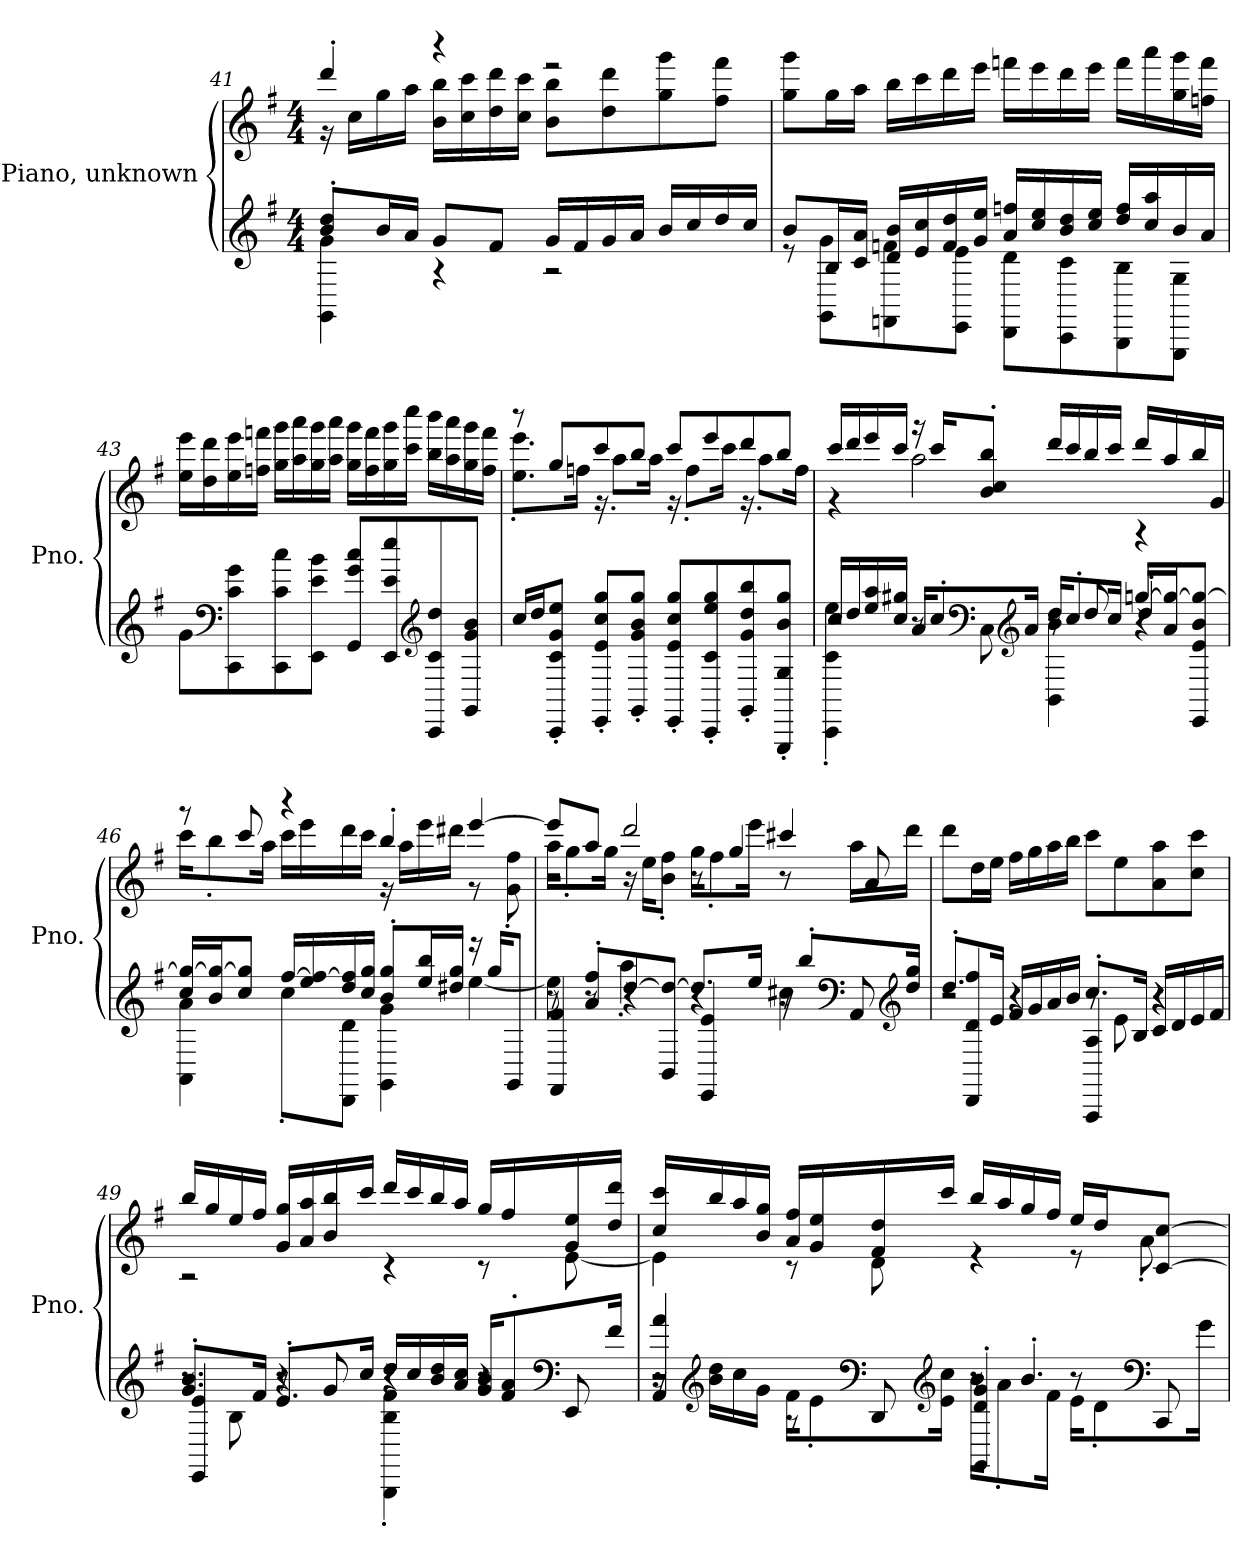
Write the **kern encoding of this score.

**kern	**kern
*part1	*part1
*staff2	*staff1
*I"Piano, unknown	*
*I'Pno.	*
!!LO:LB:g=z
*clefG2	*clefG2
*k[f#]	*k[f#]
*M4/4	*M4/4
=41	=41
*^	*^
8b/' 8dd/'L	4GG\ 4g\	4ddd'/	16r
.	.	.	16cc\LL
16b/L	.	.	16gg\
16a/JJ	.	.	16aa\JJ
8g/L	4r	4r	16b\ 16bb\LL
.	.	.	16cc\ 16ccc\
8f#/J	.	.	16dd\ 16ddd\
.	.	.	16cc\ 16ccc\JJ
16g/LL	2r	2r	8b\ 8bb\L
16f#/	.	.	.
16g/	.	.	8dd\ 8ddd\
16a/JJ	.	.	.
16b/LL	.	.	8gg\ 8ggg\
16cc/	.	.	.
16dd/	.	.	8ff#\ 8fff#\J
16cc/JJ	.	.	.
*	*	*v	*v
=42	=42	=42
8b/L	8r	8gg\ 8ggg\L
16B/L	8GG\ 8g\L	16gg\L
16c/ 16a/JJ	.	16aa\JJ
16d/ 16b/LL	8FFn\ 8fn\	16bb\LL
16e/ 16cc/	.	16ccc\
16f/ 16dd/	8EE\ 8e\J	16ddd\
16g/ 16ee/JJ	.	16eee\JJ
16a/ 16ffn/LL	8DD\ 8d\L	16fffn\LL
16cc/ 16ee/	.	16eee\
16b/ 16dd/	8CC\ 8c\	16ddd\
16cc/ 16ee/JJ	.	16eee\JJ
16dd/ 16ff/LL	8BBB\ 8B\	16fff\LL
16cc/ 16aa/	.	16aaa\
16b/	8GGG\ 8G\J	16gg\ 16ggg\
16a/JJ	.	16ffn\ 16fff\JJ
*v	*v	*
!!LO:LB:g=z
=43	=43
8g\L	16ee\ 16eee\LL
.	16dd\ 16ddd\
*clefF4	*
8CC\ 8c\ 8g\	16ee\ 16eee\
.	16ffn\ 16fffn\JJ
8CC\ 8c\ 8cc\	16gg\ 16ggg\LL
.	16aa\ 16aaa\
8EE\ 8e\ 8b\J	16gg\ 16ggg\
.	16aa\ 16aaa\JJ
8GG/ 8g/ 8cc/L	16gg\ 16ggg\LL
.	16ff\ 16fff\
8EE/ 8e/ 8ee/	16gg\ 16ggg\
.	16ccc\ 16cccc\JJ
*clefG2	*
8CC/ 8c/ 8dd/	16bb\ 16bbb\LL
.	16aa\ 16aaa\
8GG/ 8g/ 8b/J	16gg\ 16ggg\
.	16ff\ 16fff\JJ
=44	=44
*	*^
16cc/LL	8r	8.ee\' 8.eee\'L
16dd/J	.	.
8CC/' 8c/' 8g/' 8ee/'J	8gg/L	.
.	.	16ffn\Jk
8EE/' 8e/' 8cc/' 8gg/'L	8ccc/	16r
.	.	8aa'\L
8GG/' 8g/' 8b/' 8gg/'J	8bb/J	.
.	.	16aa\Jk
8EE/' 8e/' 8cc/' 8gg/'L	8ccc/L	16r
.	.	8ff'\L
8CC/' 8c/' 8ee/' 8gg/'	8eee/	.
.	.	16ccc\Jk
8GG/' 8g/' 8dd/' 8bb/'	8ddd/	16r
.	.	8aa'\L
8GGG/' 8G/' 8b/' 8gg/'J	8bb/J	.
.	.	16ff\Jk
!!LO:LB:g=z	!!
=45	=45	=45
*^	*	*
*	*^	*	*
16cc/LL	4CC\' 4c\' 4ee\'	2r	16ccc/LL	4r
16dd/	.	.	16ddd/	.
16ee/ 16aa/	.	.	16eee/	.
16cc/ 16gg#X/JJ	.	.	16ccc/JJ	.
16a/KL	8r	.	16r	2aa\
8cc'/	.	.	16ccc/KL	.
*clefF4	*	*	*	*
.	8C\	.	8b/' 8cc/' 8bb/'J	.
*clefG2	*	*	*	*
16a/Jk	.	.	.	.
16dd/KL	4BB\ 4b\	8r	16ddd/LL	.
8cc'/	.	.	16ccc/	.
.	.	8dd/	16bb/	.
16cc/Jk	.	.	16ccc/JJ	.
[16ggn/LL	4r	4dd'/	16ddd/LL	4r
16a/ 16gg/_J	.	.	16aa/	.
8EE/ 8e/ 8b/ 8gg/_J	.	.	16bb/	.
.	.	.	16g/JJ	.
*	*v	*v	*	*
!!LO:PB:g=z	!!
=46	=46	=46	=46
16cc/ 16gg/_LL	4AA\ 4a\	8r	16ccc\KL
16b/ 16gg/_J	.	.	8bb'\
8cc/ 8gg/]J	.	8ccc/	.
.	.	.	16aa\Jk
[16ff#/LL	8cc'\L	4r	16ccc\LL
16ee/ 16ff#/_	.	.	16eee\
16dd/ 16ff#/]	8DD\ 8d\J	.	16ddd\
16cc/ 16gg/JJ	.	.	16ccc\JJ
8b/' 8gg/'L	4GG\ 4g\	4bb'/	16r
.	.	.	16aa\LL
16ee/ 16bb/L	.	.	16eee\
16dd#X/ 16gg/JJ	.	.	16ddd#X\JJ
16r	[4ee\	[4eee/	8r
16gg/KL	.	.	.
8GG/J	.	.	8g\' 8ff#\'
=47	=47	=47	=47
*	*^	*	*^
8r	8ee\]	4FF#/ 4f#/	8eee/L]	16aa\KL	2r
.	.	.	.	8gg'\	.
8a/' 8ff#/'L	8r	.	8aa/J	.	.
.	.	.	.	16gg\Jk	.
[8dd/	4aa'\	4r	2ddd/	16r	.
.	.	.	.	16ee\KL	.
8BB/ 8dd/_J	.	.	.	8b\' 8ff#\'J	.
8.dd/L]	4r	4EE/ 4e/	.	16gg\KL	8r
.	.	.	.	8ff#'\	.
.	.	.	.	.	4gg/
16ee/Jk	.	.	.	16eee\Jk	.
16r	4cc#X\	8r	4ccc#X/	8r	.
8bb'/L	.	.	.	.	.
*clefF4	*	*	*	*	*
.	.	8AA/	.	16aa\LL	8a/
*clefG2	*	*	*	*	*
16dd/ 16gg/Jk	.	.	.	16ddd\JJ	.
*	*	*	*v	*v	*v
!!LO:LB:g=z
=48	=48	=48	=48
8.dd'/L	2r	4DD/ 4d/ 4ff#/	8ddd\L
.	.	.	16dd\L
16e/Jk	.	.	16ee\JJ
16f#/LL	.	4r	16ff#\LL
16g/	.	.	16gg\
16a/	.	.	16aa\
16b/JJ	.	.	16bb\JJ
8.cc'/L	8r	4AAA/ 4A/	8ccc\L
.	8e\	.	8ee\
16B/Jk	.	.	.
16c/LL	4r	4r	8a\ 8aa\
16d/	.	.	.
16e/	.	.	8cc\ 8ccc\J
16f#/JJ	.	.	.
=49	=49	=49	=49
*	*	*	*^
8.g/' 8.b/'L	8r	4EE/ 4e/	16bb/LL	2r
.	.	.	16gg/	.
.	8B\	.	16ee/	.
16f#/Jk	.	.	16ff#/JJ	.
8.e'/L	4r	8r	16g/ 16gg/LL	.
.	.	.	16a/ 16aa/	.
.	.	8g/	16b/ 16bb/	.
16cc/Jk	.	.	16ccc/JJ	.
16dd/LL	4BBB\' 4B\' 4f#\'	4r	16ddd/LL	4r
16cc/	.	.	16ccc/	.
16b/ 16dd/	.	.	16bb/	.
16a/ 16cc/JJ	.	.	16aa/JJ	.
16g/ 16b/KL	4r	8r	16gg/LL	8r
8f#/' 8a/'	.	.	16ff#/	.
*clefF4	*	*	*	*
.	.	8EE/	16g/ 16ee/	[8e\
16f#/Jk	.	.	16dd/ 16ddd/JJ	.
!!LO:LB:g=z	!!
=50	=50	=50	=50	=50
2r	16r	4AA/ 4a/	16cc/ 16ccc/LL	4e\]
*clefG2	*	*	*	*
.	16b\ 16dd\LL	.	16bb/	.
.	16cc\	.	16aa/	.
.	16g\JJ	.	16b/ 16gg/JJ	.
.	16f#\KL	8r	16a/ 16ff#/LL	8r
.	8e'\	.	16g/ 16ee/	.
*clefF4	*	*	*	*
.	.	8DD/	16f#/ 16dd/	8d\
*clefG2	*	*	*	*
.	16e\ 16cc\Jk	.	16ccc/JJ	.
8r	16b\KL	4GG/' 4d/' 4g/'	16bb/LL	4r
.	8a'\	.	16aa/	.
4.b'/	.	.	16gg/	.
.	16f#\Jk	.	16ff#/JJ	.
.	16e\KL	8r	16ee/LL	8r
.	8d'\	.	16dd/J	.
*clefF4	*	*	*	*
.	.	8CC/	[8c/ [8cc/J	8a'\
.	16g\Jk	.	.	.
*v	*v	*v	*	*
*	*v	*v
=	=
*-	*-
